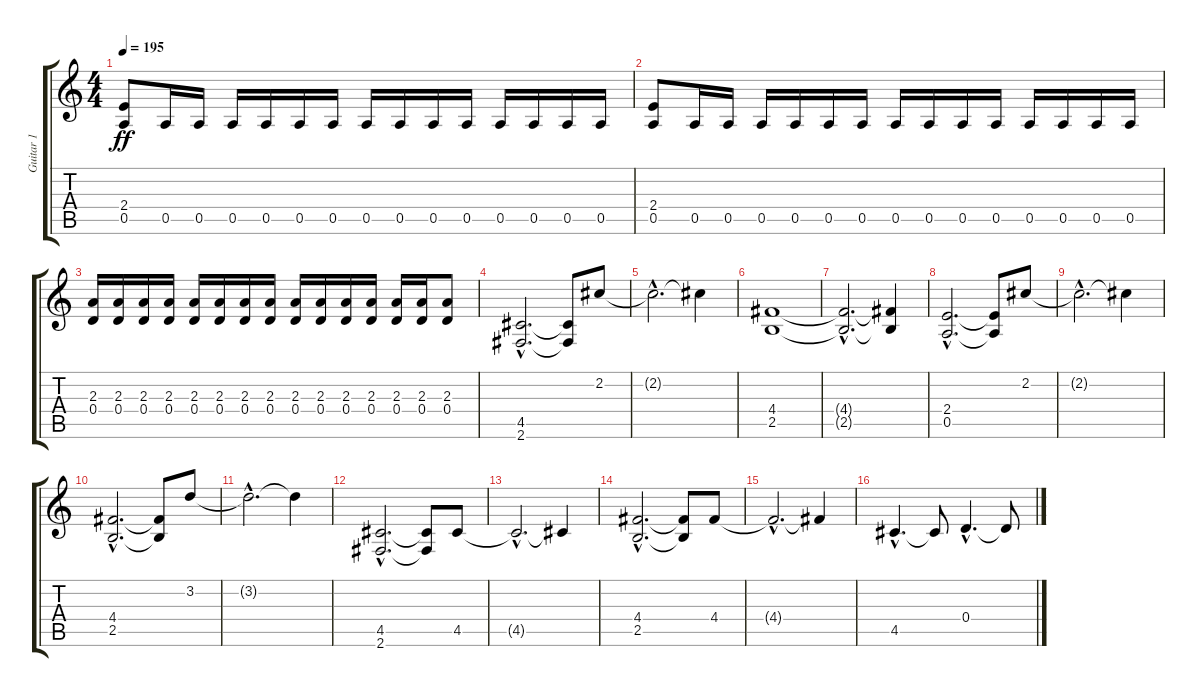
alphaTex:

\track ("Guitar 1" "Guitar 1") {instrument distortionguitar}
\staff {score tabs}
\tuning (E4 B3 G3 D3 A2 E2) {hide}
\ts (4 4)
\tempo 195
\clef g2
\ks c
(2.4 0.5).8{dy ff} 0.5.16 0.5.16 0.5.16 0.5.16 0.5.16 0.5.16 0.5.16 0.5.16 0.5.16 0.5.16 0.5.16 0.5.16 0.5.16 0.5.16 |
(2.4 0.5).8 0.5.16 0.5.16 0.5.16 0.5.16 0.5.16 0.5.16 0.5.16 0.5.16 0.5.16 0.5.16 0.5.16 0.5.16 0.5.16 0.5.16 |
(2.3 0.4).16 (2.3 0.4).16 (2.3 0.4).16 (2.3 0.4).16 (2.3 0.4).16 (2.3 0.4).16 (2.3 0.4).16 (2.3 0.4).16 (2.3 0.4).16 (2.3 0.4).16 (2.3 0.4).16 (2.3 0.4).16 (2.3 0.4).16 (2.3 0.4).16 (2.3 0.4).8 |
(4.5{hac} 2.6{hac}).2{d} (4.5{t} 2.6{t}).8 2.2.8 |
2.2{hac t}.2{d} 2.2{t}.4 |
(4.4 2.5).1 |
(4.4{hac t} 2.5{hac t}).2{d} (4.4{t} 2.5{t}).4 |
(2.4{hac} 0.5{hac}).2{d} (2.4{t} 0.5{t}).8 2.2.8 |
2.2{hac t}.2{d} 2.2{t}.4 |
(4.4{hac} 2.5{hac}).2{d} (4.4{t} 2.5{t}).8 3.2.8 |
3.2{hac t}.2{d} 3.2{t}.4 |
(4.5{hac} 2.6{hac}).2{d} (4.5{t} 2.6{t}).8 4.5.8 |
4.5{hac t}.2{d} 4.5{t}.4 |
(4.4{hac} 2.5{hac}).2{d} (4.4{t} 2.5{t}).8 4.4.8 |
4.4{hac t}.2{d} 4.4{t}.4 |
4.5{hac}.4{d} 4.5{t}.8 0.4{hac}.4{d} 0.4{t}.8
